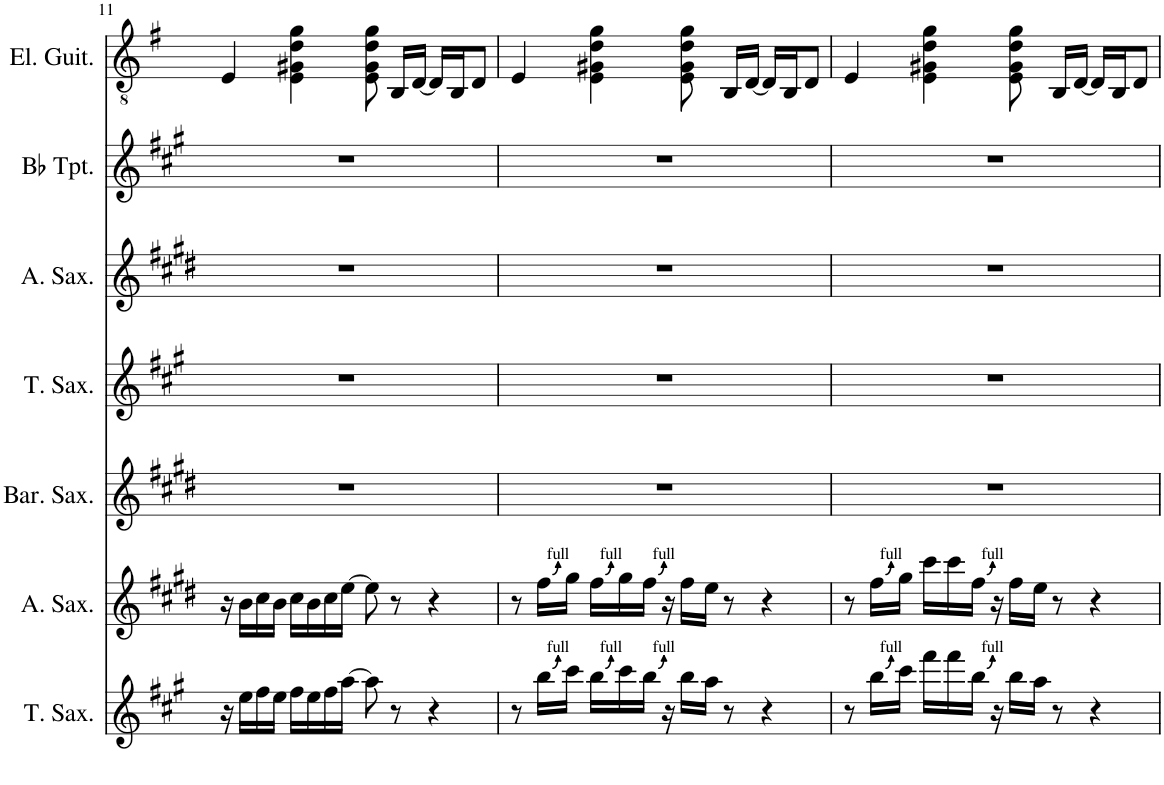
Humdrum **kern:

**kern	**kern	**kern	**kern	**kern	**kern	**kern
*part7	*part6	*part5	*part4	*part3	*part2	*part1
*staff7	*staff6	*staff5	*staff4	*staff3	*staff2	*staff1
*I"Lead Tenor Saxophone	*I"Lead Alto Saxophone	*I"Baritone Saxophone	*I"Tenor Saxophone	*I"Alto Saxophone	*I"Bb Trumpet	*I"Electric Guitar
*I'T. Sax.	*I'A. Sax.	*I'Bar. Sax.	*I'T. Sax.	*I'A. Sax.	*I'Bb Tpt.	*I'El. Guit.
!!LO:PB:g=z
*clefG2	*clefG2	*clefG2	*clefG2	*clefG2	*clefG2	*clefGv2
*Trd8c14	*Trd5c9	*Trd12c21	*Trd8c14	*Trd5c9	*Trd1c2	*
*k[f#c#g#]	*k[f#c#g#d#]	*k[f#c#g#d#]	*k[f#c#g#]	*k[f#c#g#d#]	*k[f#c#g#]	*k[f#]
*M4/4	*M4/4	*M4/4	*M4/4	*M4/4	*M4/4	*M4/4
=11	=11	=11	=11	=11	=11	=11
16r	16r	1r	1r	1r	1r	4E/
16ee\LL	16b\LL	.	.	.	.	.
16ff#\	16cc#\	.	.	.	.	.
16ee\JJ	16b\JJ	.	.	.	.	.
16ff#\LL	16cc#\LL	.	.	.	.	4E\ 4G#X\ 4d\ 4g\
16ee\	16b\	.	.	.	.	.
16ff#\	16cc#\	.	.	.	.	.
[16aa\JJ	[16ee\JJ	.	.	.	.	.
8aa\]	8ee\]	.	.	.	.	8E\ 8G#\ 8d\ 8g\
8r	8r	.	.	.	.	16BB/LL
.	.	.	.	.	.	[16D/JJ
4r	4r	.	.	.	.	16D/LL]
.	.	.	.	.	.	16BB/J
.	.	.	.	.	.	8D/J
=12	=12	=12	=12	=12	=12	=12
8r	8r	1r	1r	1r	1r	4E/
16bb\LL	16ff#\LL	.	.	.	.	.
16ccc#\JJ	16gg#\JJ	.	.	.	.	.
16bb\LL	16ff#\LL	.	.	.	.	4E\ 4G#X\ 4d\ 4g\
16ccc#\	16gg#\	.	.	.	.	.
16bb\JJ	16ff#\JJ	.	.	.	.	.
16r	16r	.	.	.	.	.
16bb\LL	16ff#\LL	.	.	.	.	8E\ 8G#\ 8d\ 8g\
16aa\JJ	16ee\JJ	.	.	.	.	.
8r	8r	.	.	.	.	16BB/LL
.	.	.	.	.	.	[16D/JJ
4r	4r	.	.	.	.	16D/LL]
.	.	.	.	.	.	16BB/J
.	.	.	.	.	.	8D/J
=13	=13	=13	=13	=13	=13	=13
8r	8r	1r	1r	1r	1r	4E/
16bb\LL	16ff#\LL	.	.	.	.	.
16ccc#\JJ	16gg#\JJ	.	.	.	.	.
16fff#\LL	16ccc#\LL	.	.	.	.	4E\ 4G#X\ 4d\ 4g\
16fff#\	16ccc#\	.	.	.	.	.
16bb\JJ	16ff#\JJ	.	.	.	.	.
16r	16r	.	.	.	.	.
16bb\LL	16ff#\LL	.	.	.	.	8E\ 8G#\ 8d\ 8g\
16aa\JJ	16ee\JJ	.	.	.	.	.
8r	8r	.	.	.	.	16BB/LL
.	.	.	.	.	.	[16D/JJ
4r	4r	.	.	.	.	16D/LL]
.	.	.	.	.	.	16BB/J
.	.	.	.	.	.	8D/J
=	=	=	=	=	=	=
*-	*-	*-	*-	*-	*-	*-
